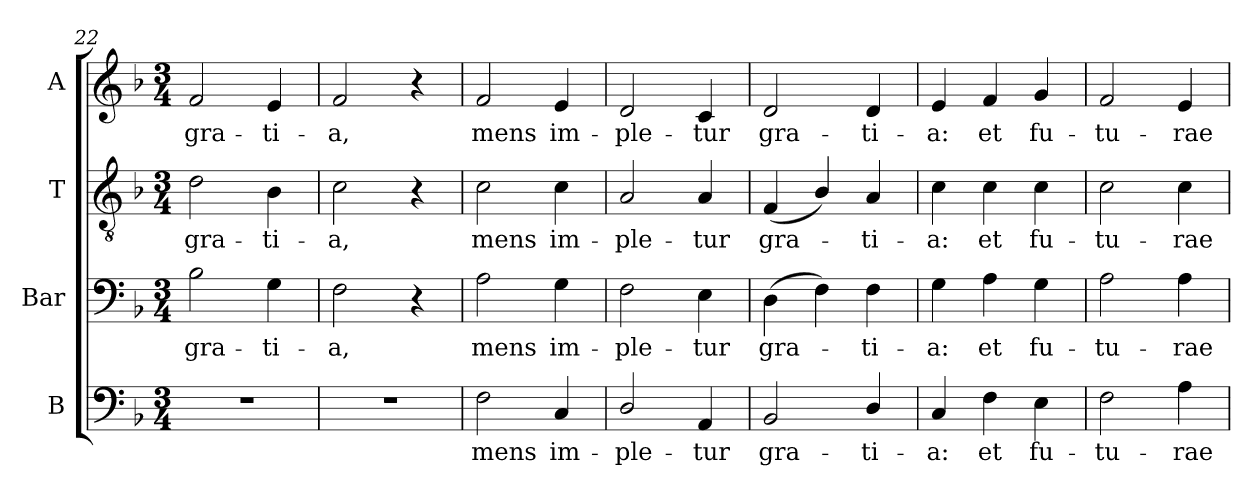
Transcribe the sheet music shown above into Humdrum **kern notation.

**kern	**text	**kern	**text	**kern	**text	**kern	**text
*part4	*part4	*part3	*part3	*part2	*part2	*part1	*part1
*staff4	*staff4	*staff3	*staff3	*staff2	*staff2	*staff1	*staff1
*I"B	*	*I"Bar	*	*I"T	*	*I"A	*
*clefF4	*	*clefF4	*	*clefGv2	*	*clefG2	*
*	*	*	*	*ITrd7c12	*	*	*
*k[b-]	*	*k[b-]	*	*k[b-]	*	*k[b-]	*
*F:	*	*F:	*	*F:	*	*F:	*
*M3/4	*	*M3/4	*	*M3/4	*	*M3/4	*
=22	=22	=22	=22	=22	=22	=22	=22
!LO:N:vis=1	!	!	!	!	!	!	!
!	!	!	!LO:LY:b:color=#000000	!	!	!	!
!	!	!	!	!	!LO:LY:b:color=#000000	!	!
!	!	!	!	!	!	!	!LO:LY:b:color=#000000
2.r	.	2B-i\	gra-	2Di\	gra-	2fi/	gra-
!	!	!	!LO:LY:b:color=#000000	!	!	!	!
!	!	!	!	!	!LO:LY:b:color=#000000	!	!
!	!	!	!	!	!	!	!LO:LY:b:color=#000000
.	.	4Gi\	-ti-	4BB-i\	-ti-	4ei/	-ti-
=23	=23	=23	=23	=23	=23	=23	=23
!LO:N:vis=1	!	!	!	!	!	!	!
!	!	!	!LO:LY:b:color=#000000	!	!	!	!
!	!	!	!	!	!LO:LY:b:color=#000000	!	!
!	!	!	!	!	!	!	!LO:LY:b:color=#000000
2.r	.	2Fi\	-a,	2Ci\	-a,	2fi/	-a,
.	.	4r	.	4r	.	4r	.
=24	=24	=24	=24	=24	=24	=24	=24
!	!LO:LY:b:color=#000000	!	!	!	!	!	!
!	!	!	!LO:LY:b:color=#000000	!	!	!	!
!	!	!	!	!	!LO:LY:b:color=#000000	!	!
!	!	!	!	!	!	!	!LO:LY:b:color=#000000
2Fi\	mens	2Ai\	mens	2Ci\	mens	2fi/	mens
!	!LO:LY:b:color=#000000	!	!	!	!	!	!
!	!	!	!LO:LY:b:color=#000000	!	!	!	!
!	!	!	!	!	!LO:LY:b:color=#000000	!	!
!	!	!	!	!	!	!	!LO:LY:b:color=#000000
4Ci/	im-	4Gi\	im-	4Ci\	im-	4ei/	im-
=25	=25	=25	=25	=25	=25	=25	=25
!	!LO:LY:b:color=#000000	!	!	!	!	!	!
!	!	!	!LO:LY:b:color=#000000	!	!	!	!
!	!	!	!	!	!LO:LY:b:color=#000000	!	!
!	!	!	!	!	!	!	!LO:LY:b:color=#000000
2Di/	-ple-	2Fi\	-ple-	2AAi/	-ple-	2di/	-ple-
!	!LO:LY:b:color=#000000	!	!	!	!	!	!
!	!	!	!LO:LY:b:color=#000000	!	!	!	!
!	!	!	!	!	!LO:LY:b:color=#000000	!	!
!	!	!	!	!	!	!	!LO:LY:b:color=#000000
4AAi/	-tur	4Ei\	-tur	4AAi/	-tur	4ci/	-tur
=26	=26	=26	=26	=26	=26	=26	=26
!	!LO:LY:b:color=#000000	!	!	!	!	!	!
!	!	!	!LO:LY:b:color=#000000	!	!	!	!
!	!	!	!	!	!LO:LY:b:color=#000000	!	!
!	!	!	!	!	!	!	!LO:LY:b:color=#000000
2BB-i/	gra-	(4Di\	gra-	(4FFi/	gra-	2di/	gra-
.	.	4Fi\)	.	4BB-i/)	.	.	.
!	!LO:LY:b:color=#000000	!	!	!	!	!	!
!	!	!	!LO:LY:b:color=#000000	!	!	!	!
!	!	!	!	!	!LO:LY:b:color=#000000	!	!
!	!	!	!	!	!	!	!LO:LY:b:color=#000000
4Di/	-ti-	4Fi\	-ti-	4AAi/	-ti-	4di/	-ti-
=27	=27	=27	=27	=27	=27	=27	=27
!	!LO:LY:b:color=#000000	!	!	!	!	!	!
!	!	!	!LO:LY:b:color=#000000	!	!	!	!
!	!	!	!	!	!LO:LY:b:color=#000000	!	!
!	!	!	!	!	!	!	!LO:LY:b:color=#000000
4Ci/	-a:	4Gi\	-a:	4Ci\	-a:	4ei/	-a:
!	!LO:LY:b:color=#000000	!	!	!	!	!	!
!	!	!	!LO:LY:b:color=#000000	!	!	!	!
!	!	!	!	!	!LO:LY:b:color=#000000	!	!
!	!	!	!	!	!	!	!LO:LY:b:color=#000000
4Fi\	et	4Ai\	et	4Ci\	et	4fi/	et
!	!LO:LY:b:color=#000000	!	!	!	!	!	!
!	!	!	!LO:LY:b:color=#000000	!	!	!	!
!	!	!	!	!	!LO:LY:b:color=#000000	!	!
!	!	!	!	!	!	!	!LO:LY:b:color=#000000
4Ei\	fu-	4Gi\	fu-	4Ci\	fu-	4gi/	fu-
!!LO:LB:g=z
=28	=28	=28	=28	=28	=28	=28	=28
!	!LO:LY:b:color=#000000	!	!	!	!	!	!
!	!	!	!LO:LY:b:color=#000000	!	!	!	!
!	!	!	!	!	!LO:LY:b:color=#000000	!	!
!	!	!	!	!	!	!	!LO:LY:b:color=#000000
2Fi\	-tu-	2Ai\	-tu-	2Ci\	-tu-	2fi/	-tu-
!	!LO:LY:b:color=#000000	!	!	!	!	!	!
!	!	!	!LO:LY:b:color=#000000	!	!	!	!
!	!	!	!	!	!LO:LY:b:color=#000000	!	!
!	!	!	!	!	!	!	!LO:LY:b:color=#000000
4Ai\	-rae	4Ai\	-rae	4Ci\	-rae	4ei/	-rae
=	=	=	=	=	=	=	=
*-	*-	*-	*-	*-	*-	*-	*-
